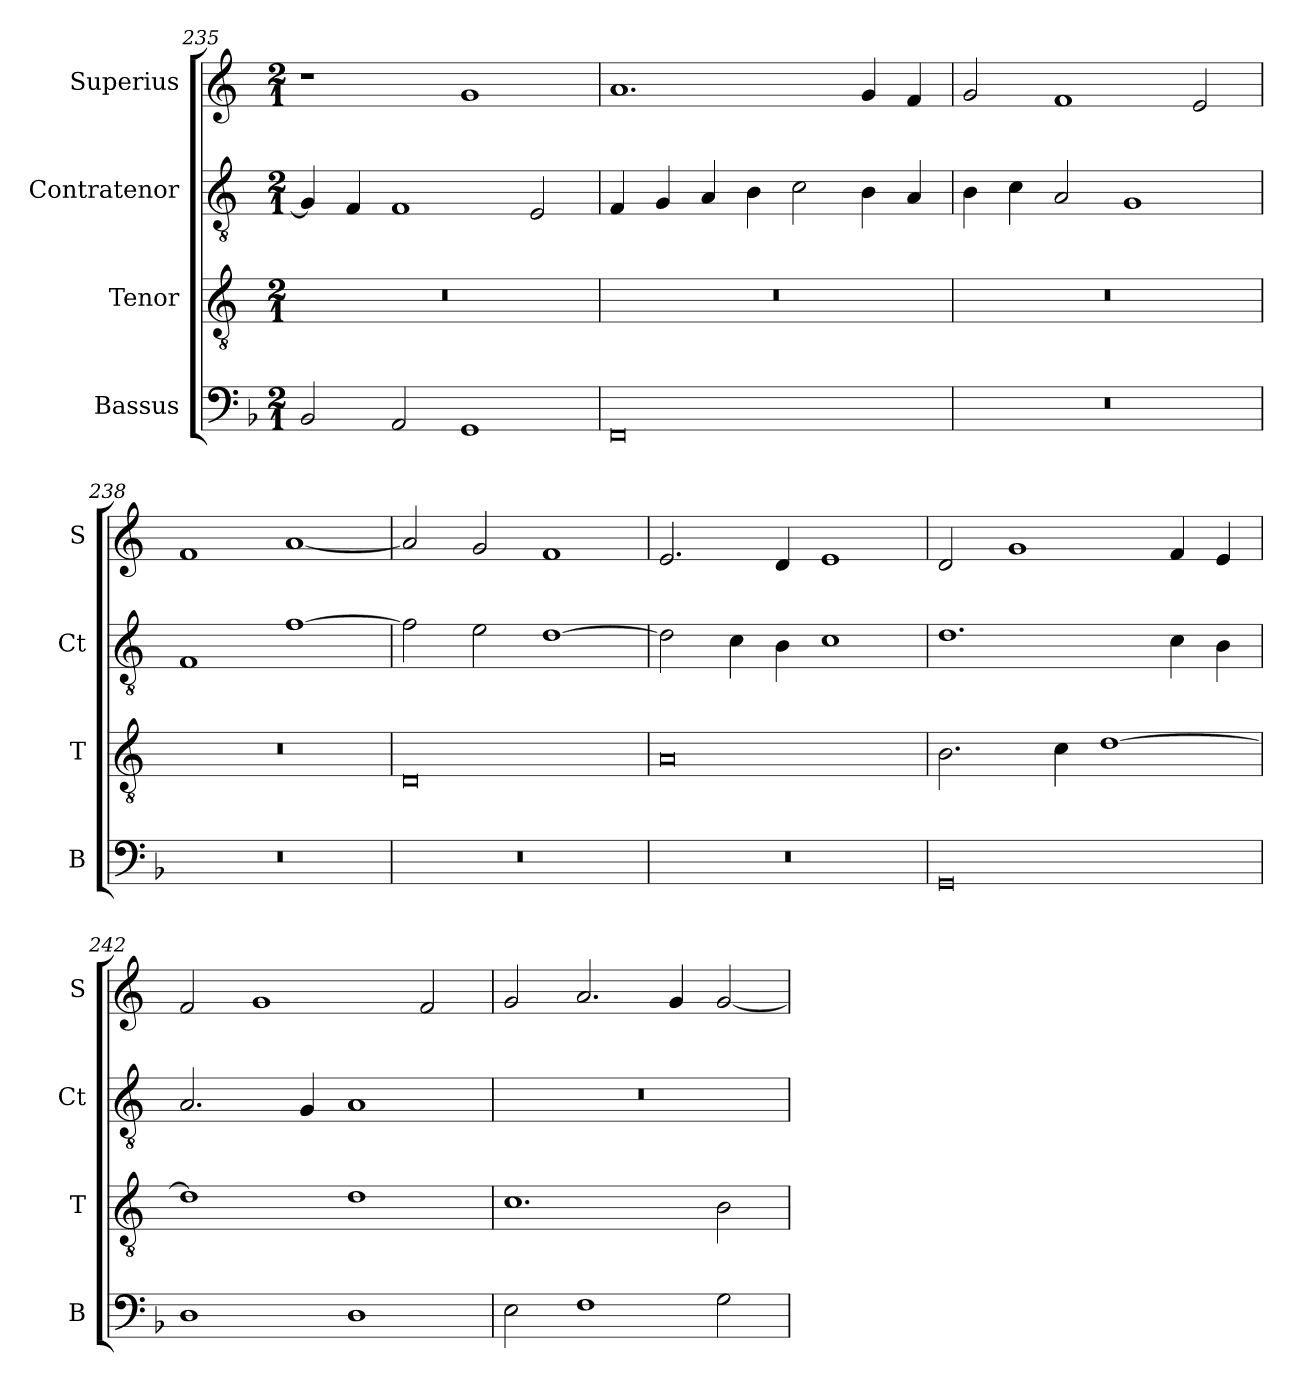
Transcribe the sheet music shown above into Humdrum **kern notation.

**kern	**kern	**kern	**kern
*part4	*part3	*part2	*part1
*staff4	*staff3	*staff2	*staff1
*I"Bassus	*I"Tenor	*I"Contratenor	*I"Superius
*I'B	*I'T	*I'Ct	*I'S
*clefF4	*clefGv2	*clefGv2	*clefG2
*k[b-]	*k[]	*k[]	*k[]
*M2/1	*M2/1	*M2/1	*M2/1
=235	=235	=235	=235
2BB-/	0r	4G/]	1r
.	.	4F/	.
2AA/	.	1F	.
1GG	.	.	1g
.	.	2E/	.
=236	=236	=236	=236
0FF	0r	4F/	1.a
.	.	4G/	.
.	.	4A/	.
.	.	4B\	.
.	.	2c\	.
.	.	4B\	4g/
.	.	4A/	4f/
=237	=237	=237	=237
0r	0r	4B\	2g/
.	.	4c\	.
.	.	2A/	1f
.	.	1G	.
.	.	.	2e/
=238	=238	=238	=238
0r	0r	1F	1f
.	.	[1f	[1a
=239	=239	=239	=239
0r	0D	2f\]	2a/]
.	.	2e\	2g/
.	.	[1d	1f
=240	=240	=240	=240
0r	0A	2d\]	2.e/
.	.	4c\	.
.	.	4B\	4d/
.	.	1c	1e
=241	=241	=241	=241
0GG	2.B\	1.d	2d/
.	.	.	1g
.	4c\	.	.
.	[1d	.	.
.	.	4c\	4f/
.	.	4B\	4e/
=242	=242	=242	=242
1D	1d]	2.A/	2f/
.	.	.	1g
.	.	4G/	.
1D	1d	1A	.
.	.	.	2f/
=243	=243	=243	=243
2E\	1.c	0r	2g/
1F	.	.	2.a/
.	.	.	4g/
2G\	2B\	.	[2g/
=	=	=	=
*-	*-	*-	*-
